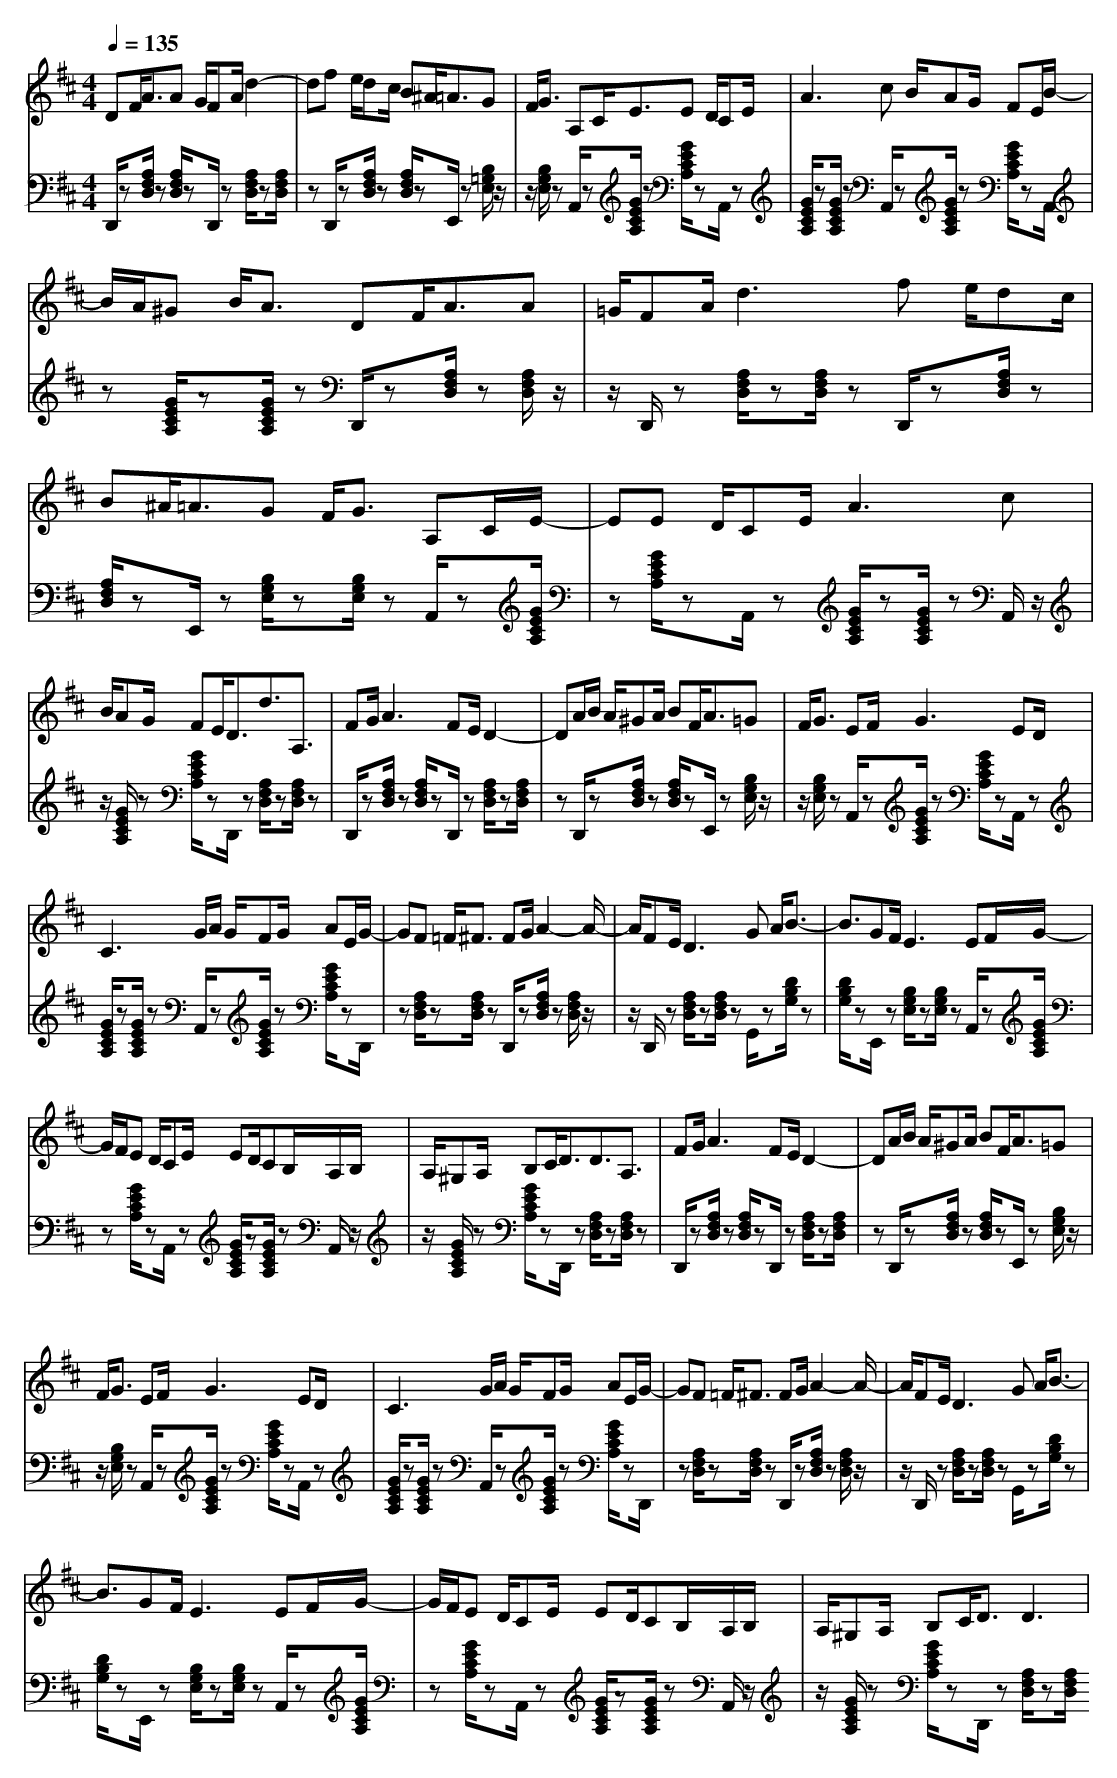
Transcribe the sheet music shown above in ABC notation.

X:1
T:
M: 4/4
L: 1/8
Q:1/4=135
K:D % 2 sharps
V:1
DF<AA G/2FA/2 d2-|df e/2dc/2 B^A<=AG|F<G A,C<EE D/2CE/2|A3c B/2AG/2 FE/2B/2-|
B/2A/2^G B<A DF<AA|=G/2FA/2 d3f e/2dc/2|B^A<=AG F<G A,C/2E/2-|EE D/2CE/2 A3c|
B/2AG/2 FE<Dd3/2A,3/2|FG/2A3FE/2 D2-|DA/2B/2 A/2^GA/2 BF<A=G|F<G EF/2G3ED/2|
C3G/2A/2 G/2FG/2 AE/2G/2-|GF =F<^F FG/2A2-A/2-|A/2FE/2 D3G A/2B3/2-|B3/2GF/2E3 EF/2G/2-|
G/2F/2E D/2CE/2 ED/2CB,/2A,/2B,/2|A,/2^G,A,/2 B,C<DD3/2A,3/2|FG/2A3FE/2 D2-|DA/2B/2 A/2^GA/2 BF<A=G|
F<G EF/2G3ED/2|C3G/2A/2 G/2FG/2 AE/2G/2-|GF =F<^F FG/2A2-A/2-|A/2FE/2 D3G A/2B3/2-|
B3/2GF/2E3 EF/2G/2-|G/2F/2E D/2CE/2 ED/2CB,/2A,/2B,/2|A,/2^G,A,/2 B,C<DD3|
V:2
D,,/2z[A,/2F,/2D,/2] z[A,/2F,/2D,/2]zD,,/2z [A,/2F,/2D,/2]z[A,/2F,/2D,/2]|zD,,/2z[A,/2F,/2D,/2]z [A,/2F,/2D,/2]zE,,/2 z[B,/2=G,/2E,/2]z/2|z/2[B,/2G,/2E,/2]z A,,/2z[G/2E/2C/2A,/2] z[G/2E/2C/2A,/2]zA,,/2z|[G/2E/2C/2A,/2]z[G/2E/2C/2A,/2] zA,,/2z[G/2E/2C/2A,/2]z [G/2E/2C/2A,/2]zA,,/2|
z[G/2E/2C/2A,/2]z[G/2E/2C/2A,/2]z D,,/2z[A,/2F,/2D,/2] z[A,/2F,/2D,/2]z/2|z/2D,,/2z [A,/2F,/2D,/2]z[A,/2F,/2D,/2] zD,,/2z[A,/2F,/2D,/2]z|[A,/2F,/2D,/2]zE,,/2 z[B,/2G,/2E,/2]z[B,/2G,/2E,/2]z A,,/2z[G/2E/2C/2A,/2]|z[G/2E/2C/2A,/2]zA,,/2z [G/2E/2C/2A,/2]z[G/2E/2C/2A,/2] zA,,/2z/2|
z/2[G/2E/2C/2A,/2]z [G/2E/2C/2A,/2]zD,,/2 z[A,/2F,/2D,/2]z[A,/2F,/2D,/2]z|D,,/2z[A,/2F,/2D,/2] z[A,/2F,/2D,/2]zD,,/2z [A,/2F,/2D,/2]z[A,/2F,/2D,/2]|zD,,/2z[A,/2F,/2D,/2]z [A,/2F,/2D,/2]zE,,/2 z[B,/2G,/2E,/2]z/2|z/2[B,/2G,/2E,/2]z A,,/2z[G/2E/2C/2A,/2] z[G/2E/2C/2A,/2]zA,,/2z|
[G/2E/2C/2A,/2]z[G/2E/2C/2A,/2] zA,,/2z[G/2E/2C/2A,/2]z [G/2E/2C/2A,/2]zD,,/2|z[A,/2F,/2D,/2]z[A,/2F,/2D,/2]z D,,/2z[A,/2F,/2D,/2] z[A,/2F,/2D,/2]z/2|z/2D,,/2z [A,/2F,/2D,/2]z[A,/2F,/2D,/2] zG,,/2z[D/2B,/2G,/2]z|[D/2B,/2G,/2]zE,,/2 z[B,/2G,/2E,/2]z[B,/2G,/2E,/2]z A,,/2z[G/2E/2C/2A,/2]|
z[G/2E/2C/2A,/2]zA,,/2z [G/2E/2C/2A,/2]z[G/2E/2C/2A,/2] zA,,/2z/2|z/2[G/2E/2C/2A,/2]z [G/2E/2C/2A,/2]zD,,/2 z[A,/2F,/2D,/2]z[A,/2F,/2D,/2]z|D,,/2z[A,/2F,/2D,/2] z[A,/2F,/2D,/2]zD,,/2z [A,/2F,/2D,/2]z[A,/2F,/2D,/2]|zD,,/2z[A,/2F,/2D,/2]z [A,/2F,/2D,/2]zE,,/2 z[B,/2G,/2E,/2]z/2|
z/2[B,/2G,/2E,/2]z A,,/2z[G/2E/2C/2A,/2] z[G/2E/2C/2A,/2]zA,,/2z|[G/2E/2C/2A,/2]z[G/2E/2C/2A,/2] zA,,/2z[G/2E/2C/2A,/2]z [G/2E/2C/2A,/2]zD,,/2|z[A,/2F,/2D,/2]z[A,/2F,/2D,/2]z D,,/2z[A,/2F,/2D,/2] z[A,/2F,/2D,/2]z/2|z/2D,,/2z [A,/2F,/2D,/2]z[A,/2F,/2D,/2] zG,,/2z[D/2B,/2G,/2]z|
[D/2B,/2G,/2]zE,,/2 z[B,/2G,/2E,/2]z[B,/2G,/2E,/2]z A,,/2z[G/2E/2C/2A,/2]|z[G/2E/2C/2A,/2]zA,,/2z [G/2E/2C/2A,/2]z[G/2E/2C/2A,/2] zA,,/2z/2|z/2[G/2E/2C/2A,/2]z [G/2E/2C/2A,/2]zD,,/2 z[A,/2F,/2D,/2]z[A,/2F,/2D,/2]
